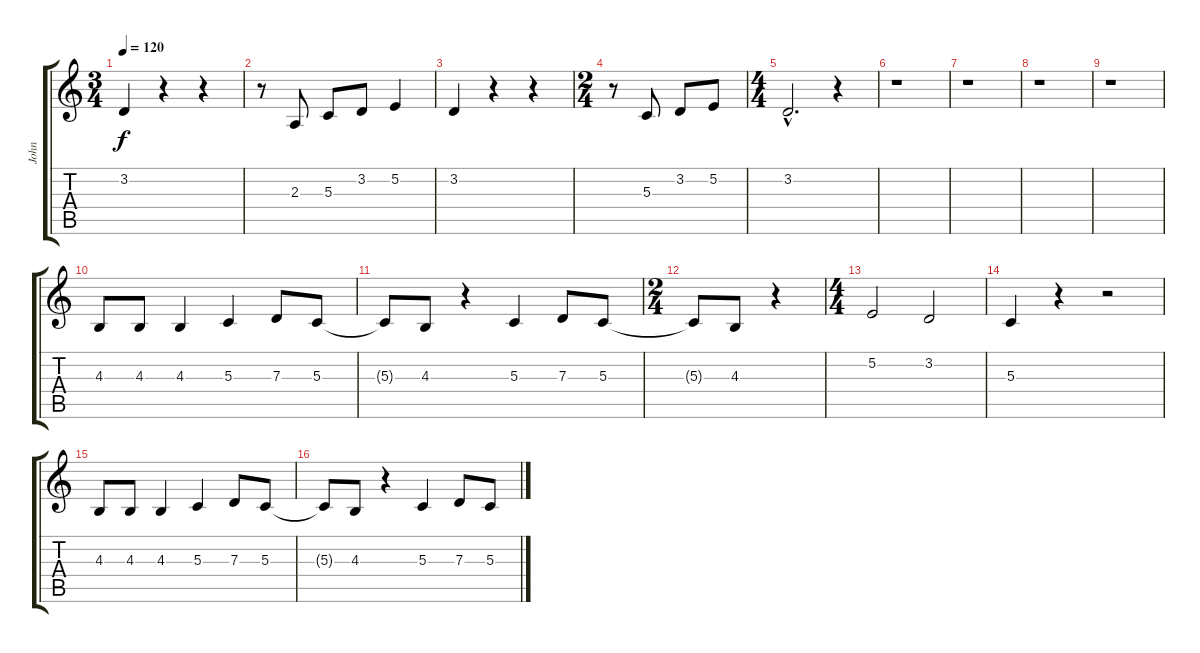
\track ("John" "John") {instrument clarinet}
\staff {score tabs}
\tuning (E4 B3 G3 D3 A2 E2) {hide}
\ts (3 4)
\tempo 120
\clef g2
\ks c
3.2.4{dy f} r.4 r.4 |
r.8 2.3.8 5.3.8 3.2.8 5.2.4 |
3.2.4 r.4 r.4 |
\ts (2 4)
r.8 5.3.8 3.2.8 5.2.8 |
\ts (4 4)
3.2{hac}.2{d} r.4 |
r.1 |
r.1 |
r.1 |
r.1 |
4.3.8 4.3.8 4.3.4 5.3.4 7.3.8 5.3.8 |
5.3{t}.8 4.3.8 r.4 5.3.4 7.3.8 5.3.8 |
\ts (2 4)
5.3{t}.8 4.3.8 r.4 |
\ts (4 4)
5.2.2 3.2.2 |
5.3.4 r.4 r.2 |
4.3.8 4.3.8 4.3.4 5.3.4 7.3.8 5.3.8 |
5.3{t}.8 4.3.8 r.4 5.3.4 7.3.8 5.3.8
